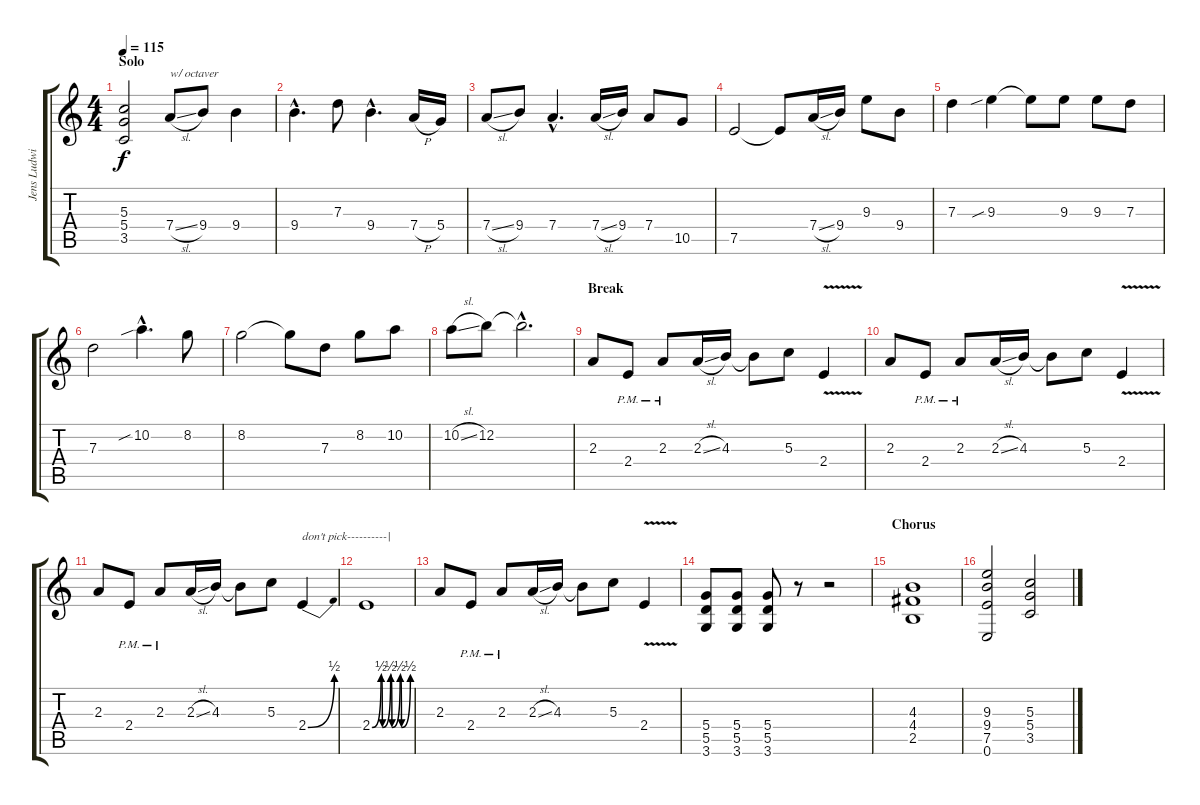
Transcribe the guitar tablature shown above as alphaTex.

\track ("Jens Ludwig" "Jens Ludwi") {instrument distortionguitar}
\staff {score tabs}
\tuning (E4 B3 G3 D3 A2 E2) {hide}
\ts (4 4)
\section ("" "Solo")
\tempo 115
\clef g2
\ks c
(5.3 5.4 3.5).2{dy f} 7.4{sl}.8{txt "w/ octaver"} 9.4.8 9.4.4 |
9.4{hac}.4{d} 7.3.8 9.4{hac}.4{d} 7.4{h}.16 5.4.16 |
7.4{sl}.8 9.4.8 7.4{hac}.4{d} 7.4{sl}.16 9.4.16 7.4.8 10.5.8 |
7.5.2 7.5{t}.8 7.4{sl}.16 9.4.16 9.3.8 9.4.8 |
7.3.4 9.3{sib}.4 9.3{t}.8 9.3.8 9.3.8 7.3.8 |
7.3.2 10.2{sib hac}.4{d} 8.2.8 |
8.2.2 8.2{t}.8 7.3.8 8.2.8 10.2.8 |
10.2{sl}.8 12.2.8 12.2{hac t}.2{d} |
\section ("" "Break")
2.3.8 2.4{pm}.8 2.3{pm}.8 2.3{sl}.16 4.3.16 4.3{t}.8 5.3.8 2.4{v}.4 |
2.3.8 2.4{pm}.8 2.3{pm}.8 2.3{sl}.16 4.3.16 4.3{t}.8 5.3.8 2.4{v}.4 |
2.3.8 2.4{pm}.8 2.3{pm}.8 2.3{sl}.16 4.3.16 4.3{t}.8 5.3.8 2.4{be (bend 0 0 60 2)}.4{txt "don't pick----------|"} |
2.4{be (custom 0 0 14 2 16 0 29 2 31 0 44 2 46 0 60 2)}.1 |
2.3.8 2.4{pm}.8 2.3{pm}.8 2.3{sl}.16 4.3.16 4.3{t}.8 5.3.8 2.4{v}.4 |
(5.4 5.5 3.6).8 (5.4 5.5 3.6).8 (5.4 5.5 3.6).8 r.8 r.2 |
\section ("" "Chorus")
(4.3 4.4 2.5).1 |
(9.3 9.4 7.5 0.6).2 (5.3 5.4 3.5).2
